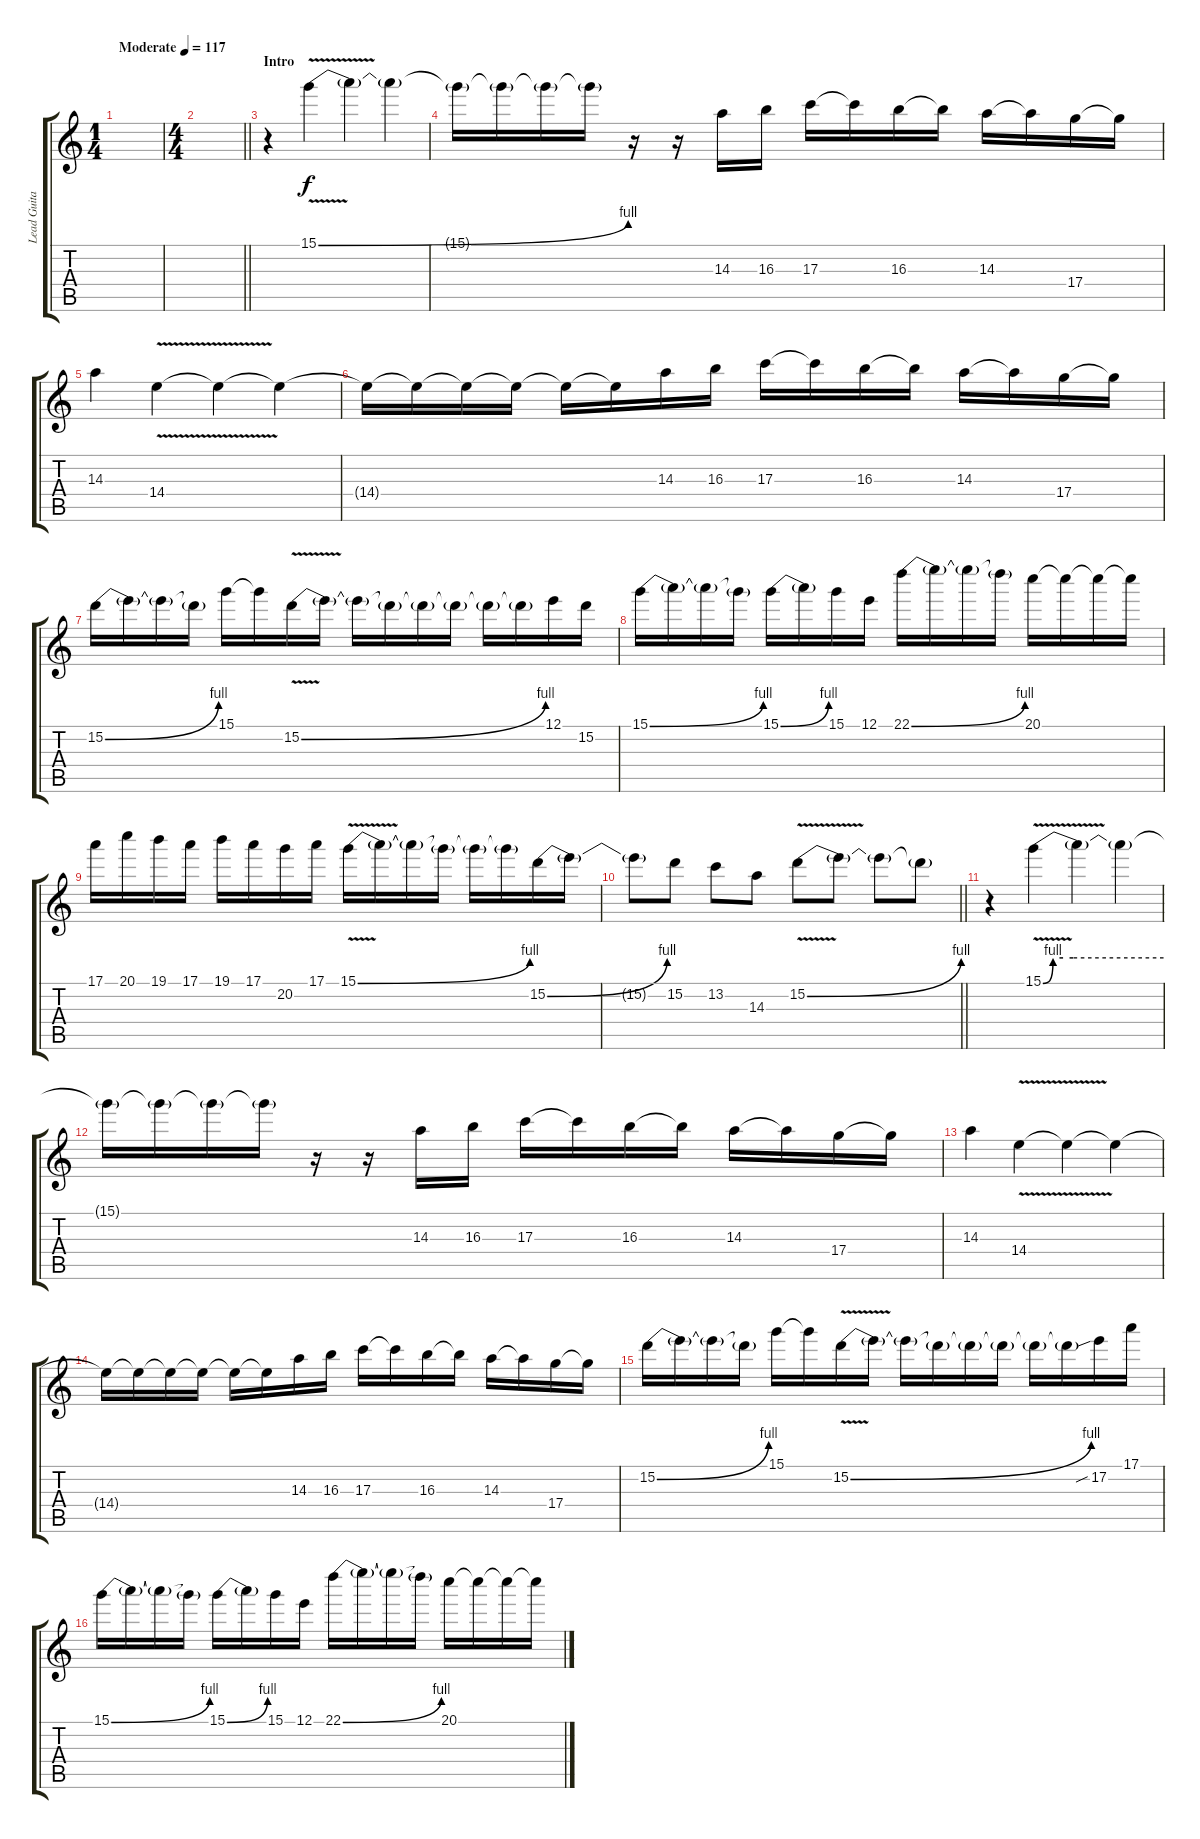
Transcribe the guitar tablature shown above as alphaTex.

\track ("Lead Guitar 1" "Lead Guita") {instrument distortionguitar}
\staff {score tabs}
\tuning (E4 B3 G3 D3 A2 E2) {hide}
\ts (1 4)
\tempo (117 "Moderate")
\clef g2
\ks c
|
\ts (4 4)
\barLineRight lightlight
|
\section ("" "Intro")
r.4 15.1{be (bend 0 0 60 4) v}.4 15.1{t}.4 15.1{t}.4 |
15.1{t}.16 15.1{t}.16 15.1{t}.16 15.1{t}.16 r.16 r.16 14.3.16 16.3.16 17.3.16 17.3{t}.16 16.3.16 16.3{t}.16 14.3.16 14.3{t}.16 17.4.16 17.4{t}.16 |
14.3.4 14.4{v}.4 14.4{t}.4 14.4{t}.4 |
14.4{t}.16 14.4{t}.16 14.4{t}.16 14.4{t}.16 14.4{t}.16 14.4{t}.16 14.3.16 16.3.16 17.3.16 17.3{t}.16 16.3.16 16.3{t}.16 14.3.16 14.3{t}.16 17.4.16 17.4{t}.16 |
15.2{be (bend 0 0 60 4)}.16 15.2{t}.16 15.2{t}.16 15.2{t}.16 15.1.16 15.1{t}.16 15.2{be (bend 0 0 60 4) v}.16 15.2{t}.16 15.2{t}.16 15.2{t}.16 15.2{t}.16 15.2{t}.16 15.2{t}.16 15.2{t}.16 12.1.16 15.2.16 |
15.1{be (bend 0 0 60 4)}.16 15.1{t}.16 15.1{t}.16 15.1{t}.16 15.1{be (bend 0 0 60 4)}.16 15.1{t}.16 15.1.16 12.1.16 22.1{be (bend 0 0 60 4)}.16 22.1{t}.16 22.1{t}.16 22.1{t}.16 20.1.16 20.1{t}.16 20.1{t}.16 20.1{t}.16 |
17.1.16 20.1.16 19.1.16 17.1.16 19.1.16 17.1.16 20.2.16 17.1.16 15.1{be (bend 0 0 60 4) v}.16 15.1{t}.16 15.1{t}.16 15.1{t}.16 15.1{t}.16 15.1{t}.16 15.2{be (bend 0 0 60 4)}.16 15.2{t}.16 |
\barLineRight lightlight
15.2{t}.8 15.2.8 13.2.8 14.3.8 15.2{be (bend 0 0 60 4) v}.8 15.2{t}.8 15.2{t}.8 15.2{t}.8 |
r.4 15.1{be (custom 0 0 5 4 10 4 15 4 60 4) v}.4 15.1{t}.4 15.1{t}.4 |
15.1{t}.16 15.1{t}.16 15.1{t}.16 15.1{t}.16 r.16 r.16 14.3.16 16.3.16 17.3.16 17.3{t}.16 16.3.16 16.3{t}.16 14.3.16 14.3{t}.16 17.4.16 17.4{t}.16 |
14.3.4 14.4{v}.4 14.4{t}.4 14.4{t}.4 |
14.4{t}.16 14.4{t}.16 14.4{t}.16 14.4{t}.16 14.4{t}.16 14.4{t}.16 14.3.16 16.3.16 17.3.16 17.3{t}.16 16.3.16 16.3{t}.16 14.3.16 14.3{t}.16 17.4.16 17.4{t}.16 |
15.2{be (bend 0 0 60 4)}.16 15.2{t}.16 15.2{t}.16 15.2{t}.16 15.1.16 15.1{t}.16 15.2{be (bend 0 0 60 4) v}.16 15.2{t}.16 15.2{t}.16 15.2{t}.16 15.2{t}.16 15.2{t}.16 15.2{t}.16 15.2{t}.16 17.2{sib}.16 17.1.16 |
15.1{be (bend 0 0 60 4)}.16 15.1{t}.16 15.1{t}.16 15.1{t}.16 15.1{be (bend 0 0 60 4)}.16 15.1{t}.16 15.1.16 12.1.16 22.1{be (bend 0 0 60 4)}.16 22.1{t}.16 22.1{t}.16 22.1{t}.16 20.1.16 20.1{t}.16 20.1{t}.16 20.1{t}.16
